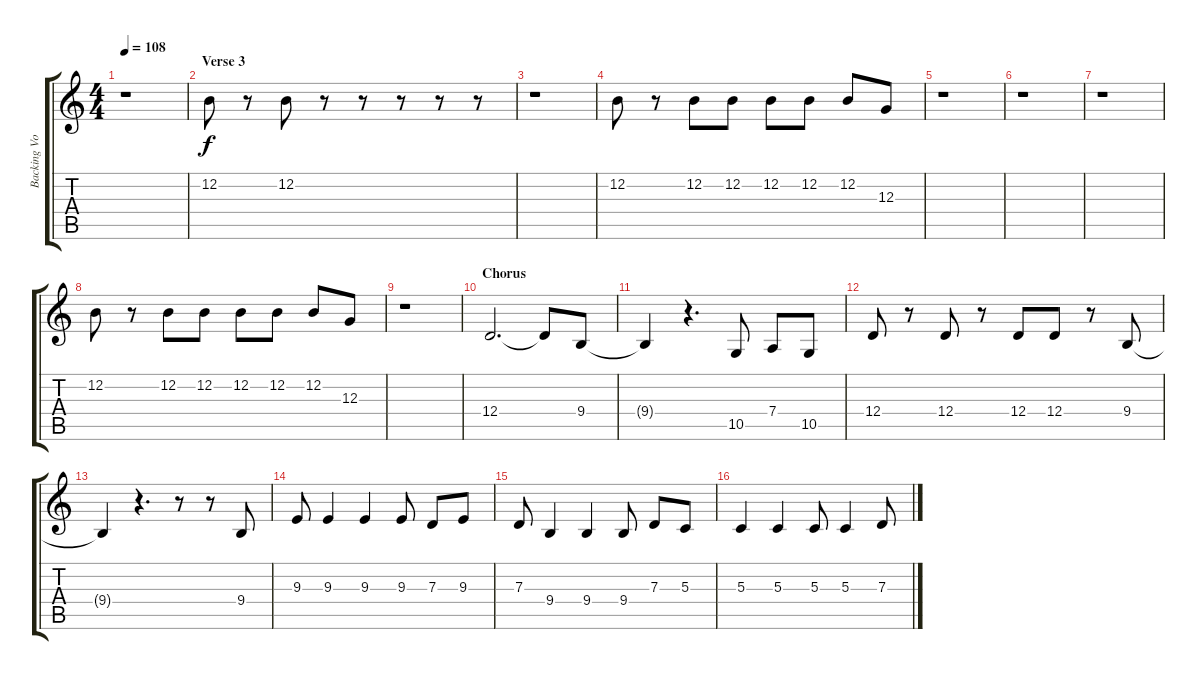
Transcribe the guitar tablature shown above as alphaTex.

\track ("Backing Vocals (Josh Klinghoffer)" "Backing Vo") {instrument oboe}
\staff {score tabs}
\tuning (E4 B3 G3 D3 A2 E2) {hide}
\ts (4 4)
\tempo 108
\clef g2
\ks c
r.1{dy f} |
\section ("" "Verse 3")
12.2.8 r.8 12.2.8 r.8 r.8 r.8 r.8 r.8 |
r.1 |
12.2.8 r.8 12.2.8 12.2.8 12.2.8 12.2.8 12.2.8 12.3.8 |
r.1 |
r.1 |
r.1 |
12.2.8 r.8 12.2.8 12.2.8 12.2.8 12.2.8 12.2.8 12.3.8 |
r.1 |
\section ("" "Chorus")
12.4.2{d} 12.4{t}.8 9.4.8 |
9.4{t}.4 r.4{d} 10.5.8 7.4.8 10.5.8 |
12.4.8 r.8 12.4.8 r.8 12.4.8 12.4.8 r.8 9.4.8 |
9.4{t}.4 r.4{d} r.8 r.8 9.4.8 |
9.3.8 9.3.4 9.3.4 9.3.8 7.3.8 9.3.8 |
7.3.8 9.4.4 9.4.4 9.4.8 7.3.8 5.3.8 |
5.3.4 5.3.4 5.3.8 5.3.4 7.3.8
